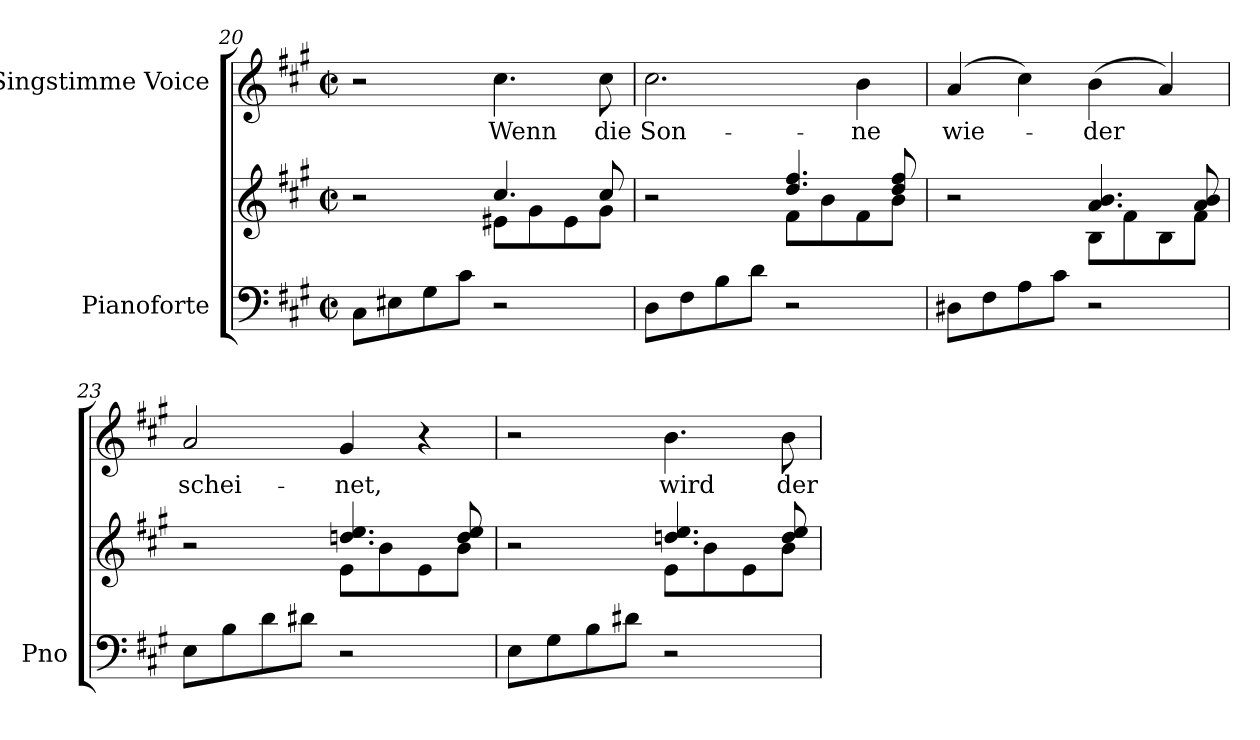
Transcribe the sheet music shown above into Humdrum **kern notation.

**kern	**kern	**kern	**text
*part2	*part2	*part1	*part1
*staff3	*staff2	*staff1	*staff1
*I"Pianoforte	*	*I"Singstimme Voice	*
*I'Pno	*	*	*
*clefF4	*clefG2	*clefG2	*
*k[f#c#g#]	*k[f#c#g#]	*k[f#c#g#]	*
*M2/2	*M2/2	*M2/2	*
*met(c|)	*met(c|)	*met(c|)	*
=20	=20	=20	=20
*	*^	*	*
8C#\L	2r	2ryy	2r	.
8E#X\	.	.	.	.
8G#\	.	.	.	.
8c#\J	.	.	.	.
!	!	!	!	!LO:LY:b
2r	4.cc#/	8e#X\L	4.cc#\	Wenn
.	.	8g#\	.	.
.	.	8e#\	.	.
!	!	!	!	!LO:LY:b
.	8cc#/	8g#\J	8cc#\	die
!!LO:LB:g=z
=21	=21	=21	=21	=21
!	!	!	!	!LO:LY:b
8D\L	2r	2ryy	2.cc#\	Son-
8F#\	.	.	.	.
8B\	.	.	.	.
8d\J	.	.	.	.
2r	4.dd/ 4.ff#/	8f#\L	.	.
.	.	8b\	.	.
!	!	!	!	!LO:LY:b
.	.	8f#\	4b\	-ne
.	8dd/ 8ff#/	8b\J	.	.
=22	=22	=22	=22	=22
!	!	!	!	!LO:LY:b
8D#X\L	2r	2ryy	(>4a/	wie-
8F#\	.	.	.	.
8A\	.	.	4cc#\)	.
8c#\J	.	.	.	.
!	!	!	!	!LO:LY:b
2r	4.a/ 4.b/	8B\L	(>4b\	-der
.	.	8f#\	.	.
.	.	8B\	4a/)	.
.	8a/ 8b/	8f#\J	.	.
=23	=23	=23	=23	=23
!	!	!	!	!LO:LY:b
8E\L	2r	2ryy	2a/	schei-
8B\	.	.	.	.
8d\	.	.	.	.
8d#X\J	.	.	.	.
!	!	!	!	!LO:LY:b
2r	4.ddn/ 4.ee/	8e\L	4g#/	-net,
.	.	8b\	.	.
.	.	8e\	4r	.
.	8dd/ 8ee/	8b\J	.	.
=24	=24	=24	=24	=24
8E\L	2r	2ryy	2r	.
8G#\	.	.	.	.
8B\	.	.	.	.
8d#X\J	.	.	.	.
!	!	!	!	!LO:LY:b
2r	4.ddn/ 4.ee/	8e\L	4.b\	wird
.	.	8b\	.	.
.	.	8e\	.	.
!	!	!	!	!LO:LY:b
.	8dd/ 8ee/	8b\J	8b\	der
*	*v	*v	*	*
=	=	=	=
*-	*-	*-	*-
